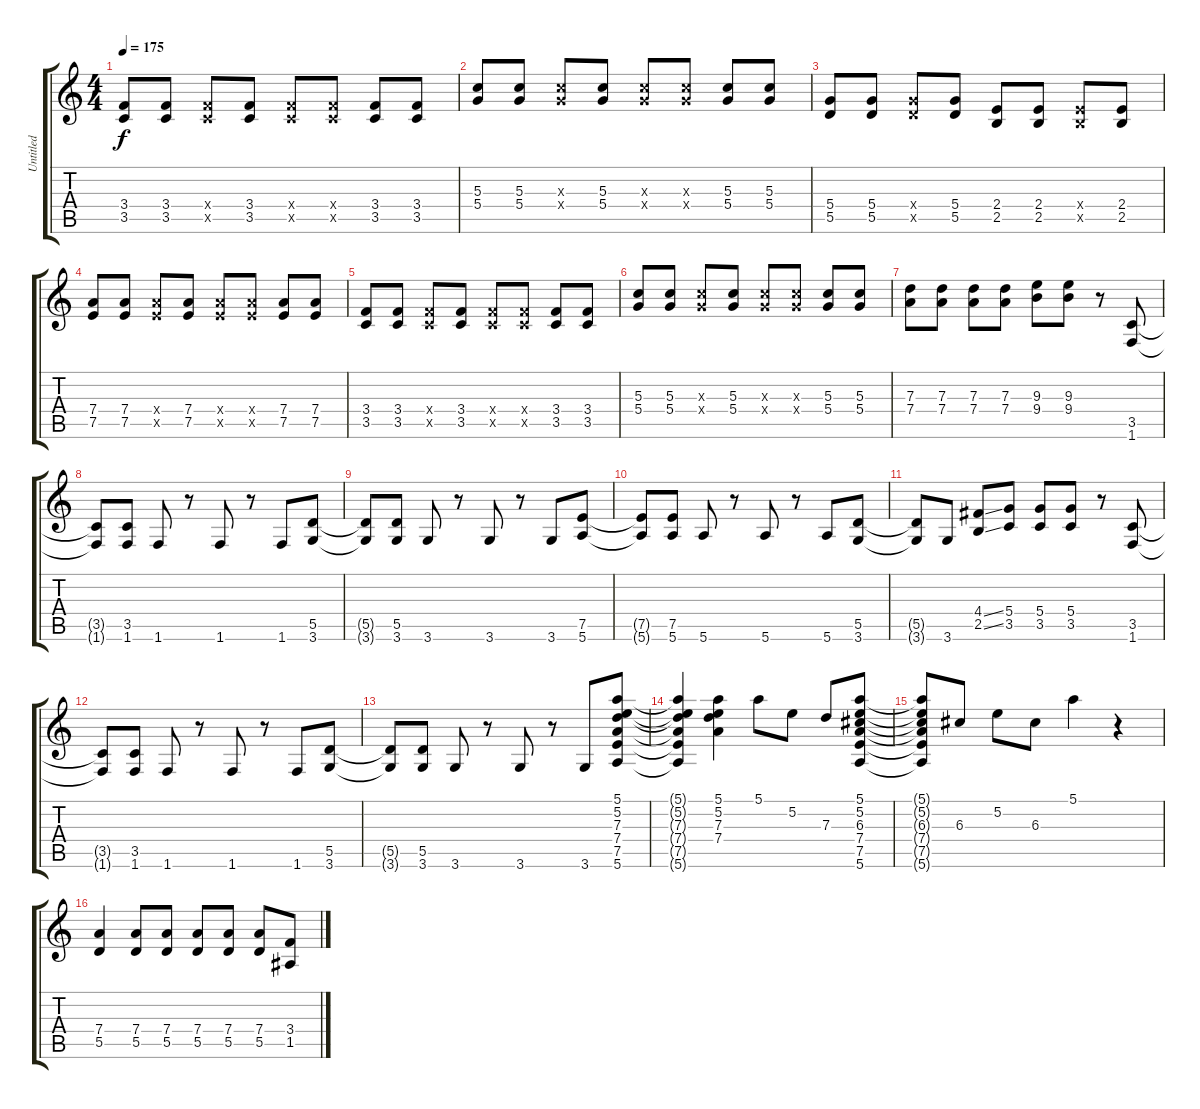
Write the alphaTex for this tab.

\track ("Untitled" "Untitled") {instrument overdrivenguitar}
\staff {score tabs}
\tuning (E4 B3 G3 D3 A2 E2) {hide}
\ts (4 4)
\tempo 175
\clef g2
\ks c
(3.4 3.5).8{dy f} (3.4 3.5).8 (3.4{x} 3.5{x}).8 (3.4 3.5).8 (3.4{x} 3.5{x}).8 (3.4{x} 3.5{x}).8 (3.4 3.5).8 (3.4 3.5).8 |
(5.3 5.4).8 (5.3 5.4).8 (5.3{x} 5.4{x}).8 (5.3 5.4).8 (5.3{x} 5.4{x}).8 (5.3{x} 5.4{x}).8 (5.3 5.4).8 (5.3 5.4).8 |
(5.4 5.5).8 (5.4 5.5).8 (5.4{x} 5.5{x}).8 (5.4 5.5).8 (2.4 2.5).8 (2.4 2.5).8 (2.4{x} 2.5{x}).8 (2.4 2.5).8 |
(7.4 7.5).8 (7.4 7.5).8 (7.4{x} 7.5{x}).8 (7.4 7.5).8 (7.4{x} 7.5{x}).8 (7.4{x} 7.5{x}).8 (7.4 7.5).8 (7.4 7.5).8 |
(3.4 3.5).8 (3.4 3.5).8 (3.4{x} 3.5{x}).8 (3.4 3.5).8 (3.4{x} 3.5{x}).8 (3.4{x} 3.5{x}).8 (3.4 3.5).8 (3.4 3.5).8 |
(5.3 5.4).8 (5.3 5.4).8 (5.3{x} 5.4{x}).8 (5.3 5.4).8 (5.3{x} 5.4{x}).8 (5.3{x} 5.4{x}).8 (5.3 5.4).8 (5.3 5.4).8 |
(7.3 7.4).8 (7.3 7.4).8 (7.3 7.4).8 (7.3 7.4).8 (9.3 9.4).8 (9.3 9.4).8 r.8 (3.5 1.6).8 |
(3.5{t} 1.6{t}).8 (3.5 1.6).8 1.6.8 r.8 1.6.8 r.8 1.6.8 (5.5 3.6).8 |
(5.5{t} 3.6{t}).8 (5.5 3.6).8 3.6.8 r.8 3.6.8 r.8 3.6.8 (7.5 5.6).8 |
(7.5{t} 5.6{t}).8 (7.5 5.6).8 5.6.8 r.8 5.6.8 r.8 5.6.8 (5.5 3.6).8 |
(5.5{t} 3.6{t}).8 3.6.8 (4.4{ss} 2.5{ss}).8 (5.4 3.5).8 (5.4 3.5).8 (5.4 3.5).8 r.8 (3.5 1.6).8 |
(3.5{t} 1.6{t}).8 (3.5 1.6).8 1.6.8 r.8 1.6.8 r.8 1.6.8 (5.5 3.6).8 |
(5.5{t} 3.6{t}).8 (5.5 3.6).8 3.6.8 r.8 3.6.8 r.8 3.6.8 (5.1 5.2 7.3 7.4 7.5 5.6).8 |
(5.1{t} 5.2{t} 7.3{t} 7.4{t} 7.5{t} 5.6{t}).4 (5.1 5.2 7.3 7.4).4 5.1.8 5.2.8 7.3.8 (5.1 5.2 6.3 7.4 7.5 5.6).8 |
(5.1{t} 5.2{t} 6.3{t} 7.4{t} 7.5{t} 5.6{t}).8 6.3.8 5.2.8 6.3.8 5.1.4 r.4 |
(7.4 5.5).4 (7.4 5.5).8 (7.4 5.5).8 (7.4 5.5).8 (7.4 5.5).8 (7.4 5.5).8 (3.4 1.5).8
